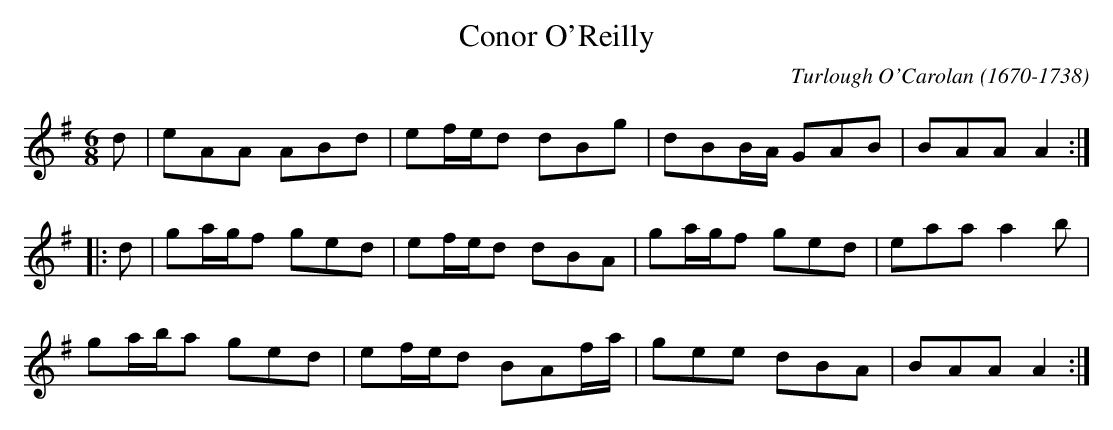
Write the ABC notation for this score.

X:1occ
T:Conor O'Reilly
C:Turlough O'Carolan (1670-1738)
M:6/8
L:1/8
K:G
C:ALLEGHRETTO
d|eAA ABd|ef/2e/2d dBg|dBB/2A/2 GAB|BAA A2:|
|:d|ga/2g/2f ged|ef/2e/2d dBA|ga/2g/2f ged|eaa a2b|
ga/2b/2a ged|ef/2e/2d BAf/2a/2|gee dBA|BAA A2:|
